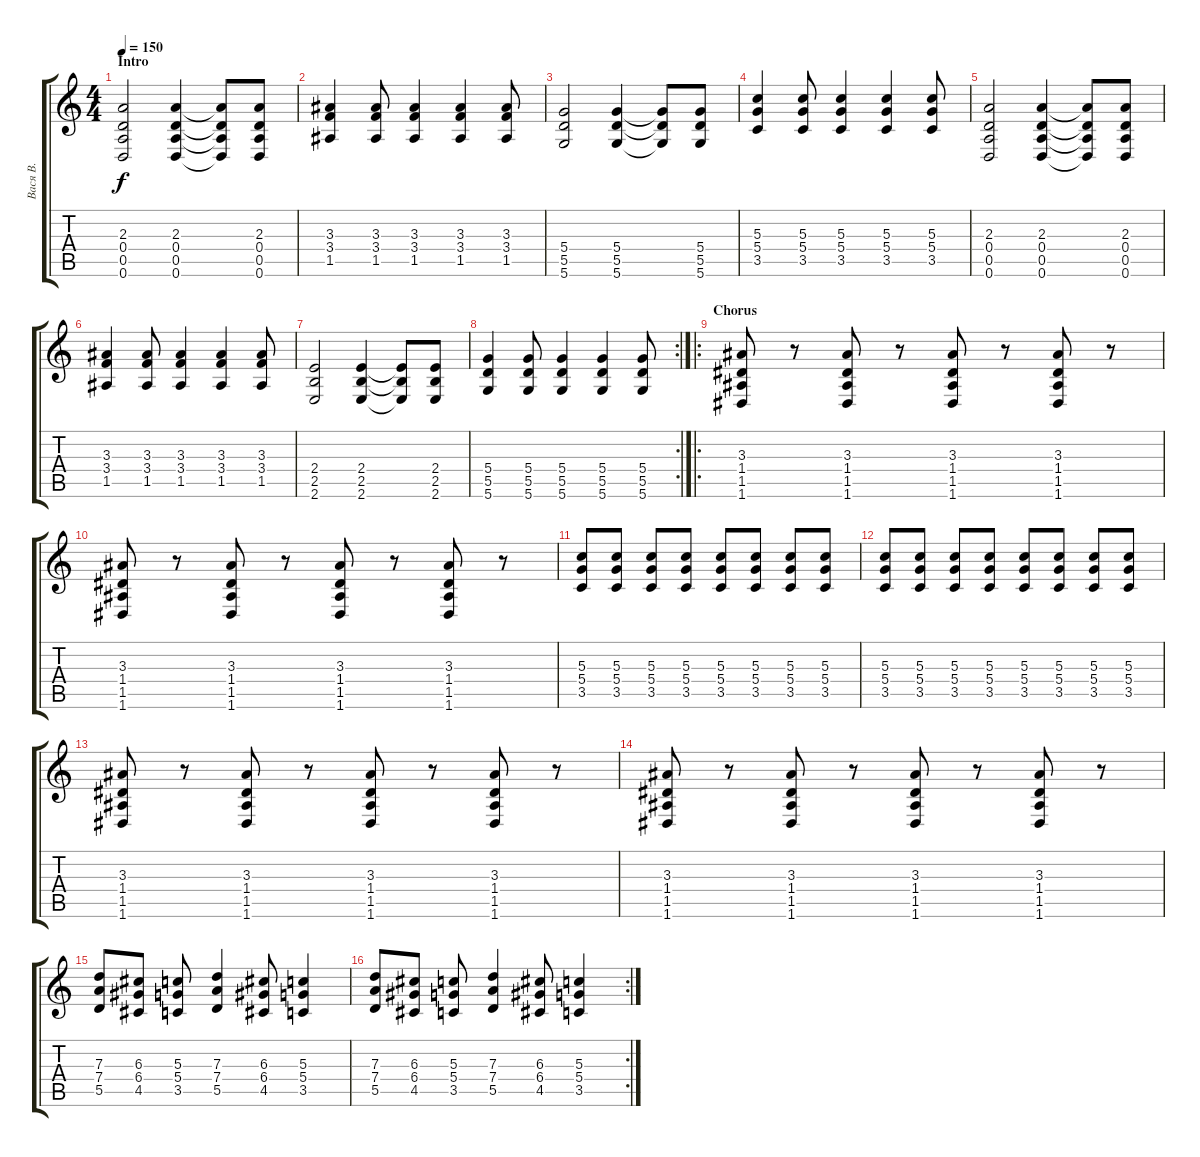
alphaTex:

\track ("Вася В." "Вася В.") {instrument acousticguitarsteel}
\staff {score tabs}
\tuning (E4 B3 G3 D3 A2 D2) {hide}
\ts (4 4)
\section ("" "Intro")
\tempo 150
\clef g2
\ks c
(2.3 0.4 0.5 0.6).2{dy f instrument acousticguitarsteel} (2.3 0.4 0.5 0.6).4 (2.3{t} 0.4{t} 0.5{t} 0.6{t}).8 (2.3 0.4 0.5 0.6).8 |
(3.3 3.4 1.5).4 (3.3 3.4 1.5).8 (3.3 3.4 1.5).4 (3.3 3.4 1.5).4 (3.3 3.4 1.5).8 |
(5.4 5.5 5.6).2 (5.4 5.5 5.6).4 (5.4{t} 5.5{t} 5.6{t}).8 (5.4 5.5 5.6).8 |
(5.3 5.4 3.5).4 (5.3 5.4 3.5).8 (5.3 5.4 3.5).4 (5.3 5.4 3.5).4 (5.3 5.4 3.5).8 |
(2.3 0.4 0.5 0.6).2 (2.3 0.4 0.5 0.6).4 (2.3{t} 0.4{t} 0.5{t} 0.6{t}).8 (2.3 0.4 0.5 0.6).8 |
(3.3 3.4 1.5).4 (3.3 3.4 1.5).8 (3.3 3.4 1.5).4 (3.3 3.4 1.5).4 (3.3 3.4 1.5).8 |
(2.4 2.5 2.6).2 (2.4 2.5 2.6).4 (2.4{t} 2.5{t} 2.6{t}).8 (2.4 2.5 2.6).8 |
\rc 2
(5.4 5.5 5.6).4 (5.4 5.5 5.6).8 (5.4 5.5 5.6).4 (5.4 5.5 5.6).4 (5.4 5.5 5.6).8 |
\ro
\section ("" "Chorus")
(3.3 1.4 1.5 1.6).8{instrument distortionguitar} r.8 (3.3 1.4 1.5 1.6).8 r.8 (3.3 1.4 1.5 1.6).8 r.8 (3.3 1.4 1.5 1.6).8 r.8 |
(3.3 1.4 1.5 1.6).8 r.8 (3.3 1.4 1.5 1.6).8 r.8 (3.3 1.4 1.5 1.6).8 r.8 (3.3 1.4 1.5 1.6).8 r.8 |
(5.3 5.4 3.5).8 (5.3 5.4 3.5).8 (5.3 5.4 3.5).8 (5.3 5.4 3.5).8 (5.3 5.4 3.5).8 (5.3 5.4 3.5).8 (5.3 5.4 3.5).8 (5.3 5.4 3.5).8 |
(5.3 5.4 3.5).8 (5.3 5.4 3.5).8 (5.3 5.4 3.5).8 (5.3 5.4 3.5).8 (5.3 5.4 3.5).8 (5.3 5.4 3.5).8 (5.3 5.4 3.5).8 (5.3 5.4 3.5).8 |
(3.3 1.4 1.5 1.6).8 r.8 (3.3 1.4 1.5 1.6).8 r.8 (3.3 1.4 1.5 1.6).8 r.8 (3.3 1.4 1.5 1.6).8 r.8 |
(3.3 1.4 1.5 1.6).8 r.8 (3.3 1.4 1.5 1.6).8 r.8 (3.3 1.4 1.5 1.6).8 r.8 (3.3 1.4 1.5 1.6).8 r.8 |
(7.3 7.4 5.5).8 (6.3 6.4 4.5).8 (5.3 5.4 3.5).8 (7.3 7.4 5.5).4 (6.3 6.4 4.5).8 (5.3 5.4 3.5).4 |
\rc 2
(7.3 7.4 5.5).8 (6.3 6.4 4.5).8 (5.3 5.4 3.5).8 (7.3 7.4 5.5).4 (6.3 6.4 4.5).8 (5.3 5.4 3.5).4
